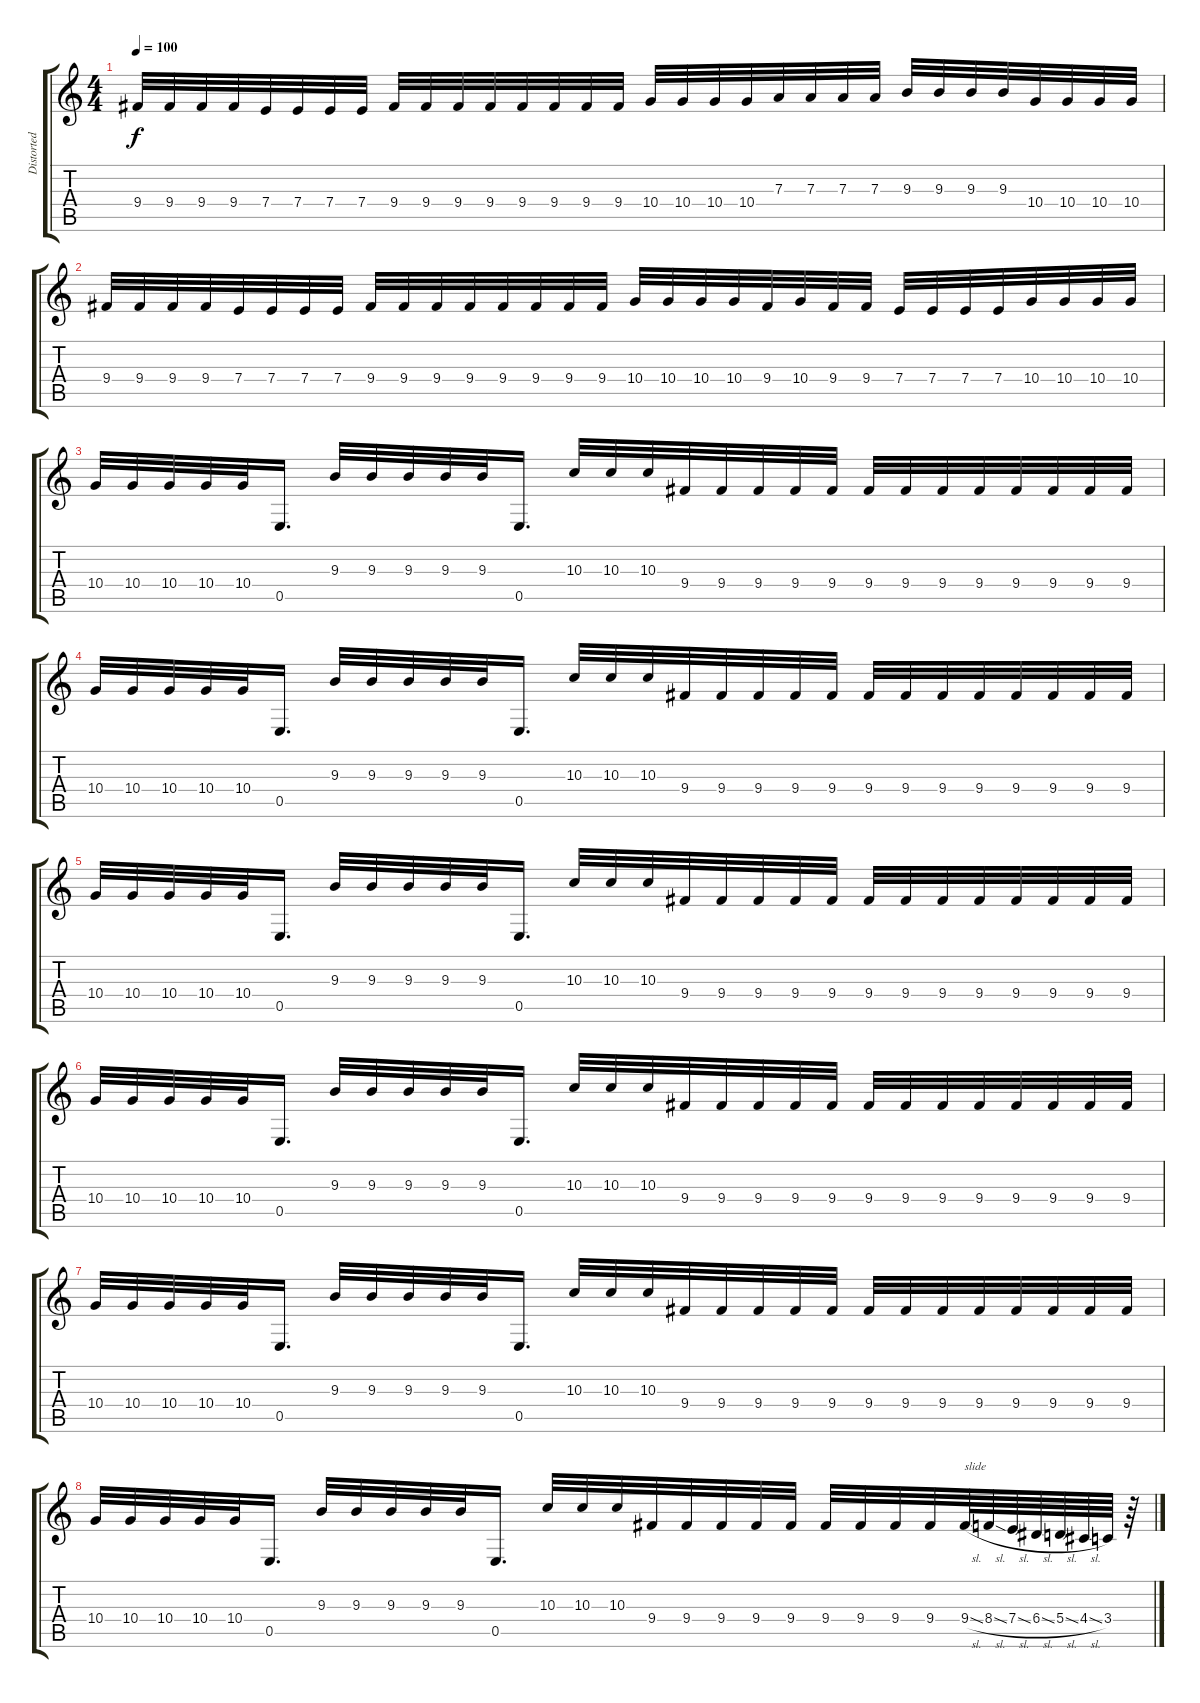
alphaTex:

\track ("Distorted Guitar 1" "Distorted ") {instrument distortionguitar}
\staff {score tabs}
\tuning (B3 Gb3 D3 A2 E2 B1) {hide}
\ts (4 4)
\tempo 100
\clef g2
\ks c
9.4.32{dy f} 9.4.32 9.4.32 9.4.32 7.4.32 7.4.32 7.4.32 7.4.32 9.4.32 9.4.32 9.4.32 9.4.32 9.4.32 9.4.32 9.4.32 9.4.32 10.4.32 10.4.32 10.4.32 10.4.32 7.3.32 7.3.32 7.3.32 7.3.32 9.3.32 9.3.32 9.3.32 9.3.32 10.4.32 10.4.32 10.4.32 10.4.32 |
9.4.32 9.4.32 9.4.32 9.4.32 7.4.32 7.4.32 7.4.32 7.4.32 9.4.32 9.4.32 9.4.32 9.4.32 9.4.32 9.4.32 9.4.32 9.4.32 10.4.32 10.4.32 10.4.32 10.4.32 9.4.32 10.4.32 9.4.32 9.4.32 7.4.32 7.4.32 7.4.32 7.4.32 10.4.32 10.4.32 10.4.32 10.4.32 |
10.4.32 10.4.32 10.4.32 10.4.32 10.4.32 0.5.16{d} 9.3.32 9.3.32 9.3.32 9.3.32 9.3.32 0.5.16{d} 10.3.32 10.3.32 10.3.32 9.4.32 9.4.32 9.4.32 9.4.32 9.4.32 9.4.32 9.4.32 9.4.32 9.4.32 9.4.32 9.4.32 9.4.32 9.4.32 |
10.4.32 10.4.32 10.4.32 10.4.32 10.4.32 0.5.16{d} 9.3.32 9.3.32 9.3.32 9.3.32 9.3.32 0.5.16{d} 10.3.32 10.3.32 10.3.32 9.4.32 9.4.32 9.4.32 9.4.32 9.4.32 9.4.32 9.4.32 9.4.32 9.4.32 9.4.32 9.4.32 9.4.32 9.4.32 |
10.4.32 10.4.32 10.4.32 10.4.32 10.4.32 0.5.16{d} 9.3.32 9.3.32 9.3.32 9.3.32 9.3.32 0.5.16{d} 10.3.32 10.3.32 10.3.32 9.4.32 9.4.32 9.4.32 9.4.32 9.4.32 9.4.32 9.4.32 9.4.32 9.4.32 9.4.32 9.4.32 9.4.32 9.4.32 |
10.4.32 10.4.32 10.4.32 10.4.32 10.4.32 0.5.16{d} 9.3.32 9.3.32 9.3.32 9.3.32 9.3.32 0.5.16{d} 10.3.32 10.3.32 10.3.32 9.4.32 9.4.32 9.4.32 9.4.32 9.4.32 9.4.32 9.4.32 9.4.32 9.4.32 9.4.32 9.4.32 9.4.32 9.4.32 |
10.4.32 10.4.32 10.4.32 10.4.32 10.4.32 0.5.16{d} 9.3.32 9.3.32 9.3.32 9.3.32 9.3.32 0.5.16{d} 10.3.32 10.3.32 10.3.32 9.4.32 9.4.32 9.4.32 9.4.32 9.4.32 9.4.32 9.4.32 9.4.32 9.4.32 9.4.32 9.4.32 9.4.32 9.4.32 |
10.4.32 10.4.32 10.4.32 10.4.32 10.4.32 0.5.16{d} 9.3.32 9.3.32 9.3.32 9.3.32 9.3.32 0.5.16{d} 10.3.32 10.3.32 10.3.32 9.4.32 9.4.32 9.4.32 9.4.32 9.4.32 9.4.32 9.4.32 9.4.32 9.4.32 9.4{sl}.64{txt "slide"} 8.4{sl}.64 7.4{sl}.64 6.4{sl}.64 5.4{sl}.64 4.4{sl}.64 3.4.64 r.64
